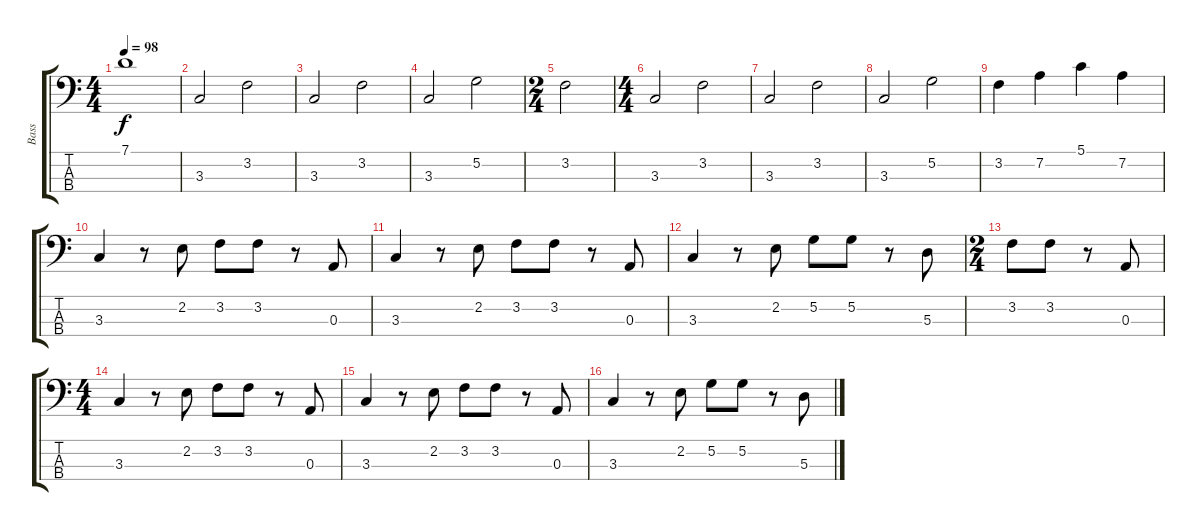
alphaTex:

\track ("Bass" "Bass") {instrument electricbassfinger}
\staff {score tabs}
\tuning (G2 D2 A1 E1) {hide}
\ts (4 4)
\tempo 98
\clef f4
\ks c
7.1.1{dy f} |
3.3.2 3.2.2 |
3.3.2 3.2.2 |
3.3.2 5.2.2 |
\ts (2 4)
3.2.2 |
\ts (4 4)
3.3.2 3.2.2 |
3.3.2 3.2.2 |
3.3.2 5.2.2 |
3.2.4 7.2.4 5.1.4 7.2.4 |
3.3.4 r.8 2.2.8 3.2.8 3.2.8 r.8 0.3.8 |
3.3.4 r.8 2.2.8 3.2.8 3.2.8 r.8 0.3.8 |
3.3.4 r.8 2.2.8 5.2.8 5.2.8 r.8 5.3.8 |
\ts (2 4)
3.2.8 3.2.8 r.8 0.3.8 |
\ts (4 4)
3.3.4 r.8 2.2.8 3.2.8 3.2.8 r.8 0.3.8 |
3.3.4 r.8 2.2.8 3.2.8 3.2.8 r.8 0.3.8 |
3.3.4 r.8 2.2.8 5.2.8 5.2.8 r.8 5.3.8
